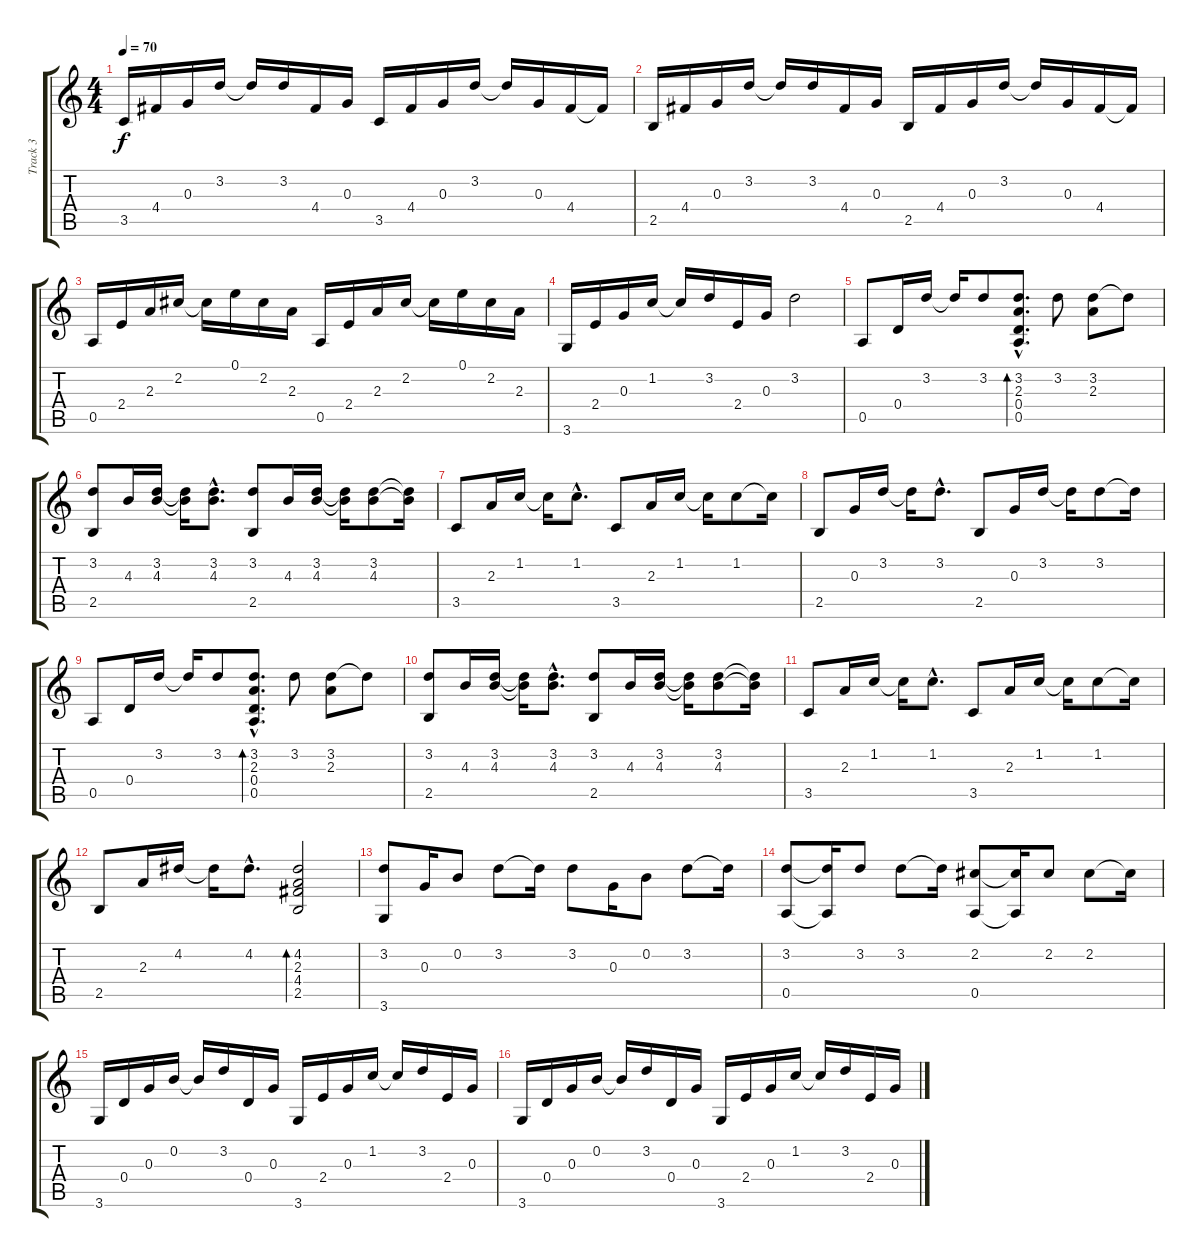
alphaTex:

\track ("Track 3" "Track 3") {instrument acousticguitarsteel}
\staff {score tabs}
\tuning (E4 B3 G3 D3 A2 E2) {hide}
\ts (4 4)
\tempo 70
\clef g2
\ks c
3.5.16{dy f} 4.4.16 0.3.16 3.2.16 3.2{t}.16 3.2.16 4.4.16 0.3.16 3.5.16 4.4.16 0.3.16 3.2.16 3.2{t}.16 0.3.16 4.4.16 4.4{t}.16 |
2.5.16 4.4.16 0.3.16 3.2.16 3.2{t}.16 3.2.16 4.4.16 0.3.16 2.5.16 4.4.16 0.3.16 3.2.16 3.2{t}.16 0.3.16 4.4.16 4.4{t}.16 |
0.5.16 2.4.16 2.3.16 2.2.16 2.2{t}.16 0.1.16 2.2.16 2.3.16 0.5.16 2.4.16 2.3.16 2.2.16 2.2{t}.16 0.1.16 2.2.16 2.3.16 |
3.6.16 2.4.16 0.3.16 1.2.16 1.2{t}.16 3.2.16 2.4.16 0.3.16 3.2.2 |
0.5.8{volume 9} 0.4.16 3.2.16 3.2{t}.16 3.2.8 (3.2{hac} 2.3{hac} 0.4{hac} 0.5{hac}).8{d bd 480} 3.2.8 (3.2 2.3).8 3.2{t}.8 |
(3.2 2.5).8 4.3.16 (3.2 4.3).16 (3.2{t} 4.3{t}).16 (3.2{hac} 4.3{hac}).8{d} (3.2 2.5).8 4.3.16 (3.2 4.3).16 (3.2{t} 4.3{t}).16 (3.2 4.3).8 (3.2{t} 4.3{t}).16 |
3.5.8 2.3.16 1.2.16 1.2{t}.16 1.2{hac}.8{d} 3.5.8 2.3.16 1.2.16 1.2{t}.16 1.2.8 1.2{t}.16 |
2.5.8 0.3.16 3.2.16 3.2{t}.16 3.2{hac}.8{d} 2.5.8 0.3.16 3.2.16 3.2{t}.16 3.2.8 3.2{t}.16 |
0.5.8 0.4.16 3.2.16 3.2{t}.16 3.2.8 (3.2{hac} 2.3{hac} 0.4{hac} 0.5{hac}).8{d bd 480} 3.2.8 (3.2 2.3).8 3.2{t}.8 |
(3.2 2.5).8 4.3.16 (3.2 4.3).16 (3.2{t} 4.3{t}).16 (3.2{hac} 4.3{hac}).8{d} (3.2 2.5).8 4.3.16 (3.2 4.3).16 (3.2{t} 4.3{t}).16 (3.2 4.3).8 (3.2{t} 4.3{t}).16 |
3.5.8 2.3.16 1.2.16 1.2{t}.16 1.2{hac}.8{d} 3.5.8 2.3.16 1.2.16 1.2{t}.16 1.2.8 1.2{t}.16 |
2.5.8 2.3.16 4.2.16 4.2{t}.16 4.2{hac}.8{d} (4.2 2.3 4.4 2.5).2{bd 240} |
(3.2 3.6).8{volume 14} 0.3.16 0.2.8 3.2.8 3.2{t}.16 3.2.8 0.3.16 0.2.8 3.2.8 3.2{t}.16 |
(3.2 0.5).8 (3.2{t} 0.5{t}).16 3.2.8 3.2.8 3.2{t}.16 (2.2 0.5).8 (2.2{t} 0.5{t}).16 2.2.8 2.2.8 2.2{t}.16 |
3.6.16 0.4.16 0.3.16 0.2.16 0.2{t}.16 3.2.16 0.4.16 0.3.16 3.6.16 2.4.16 0.3.16 1.2.16 1.2{t}.16 3.2.16 2.4.16 0.3.16 |
3.6.16 0.4.16 0.3.16 0.2.16 0.2{t}.16 3.2.16 0.4.16 0.3.16 3.6.16 2.4.16 0.3.16 1.2.16 1.2{t}.16 3.2.16 2.4.16 0.3.16
